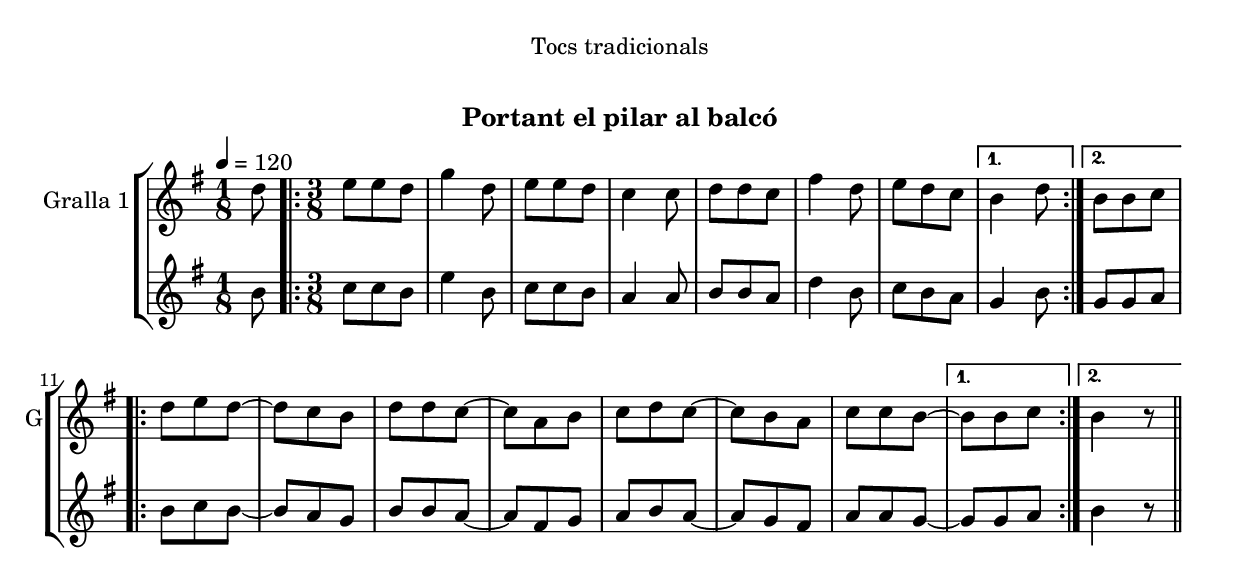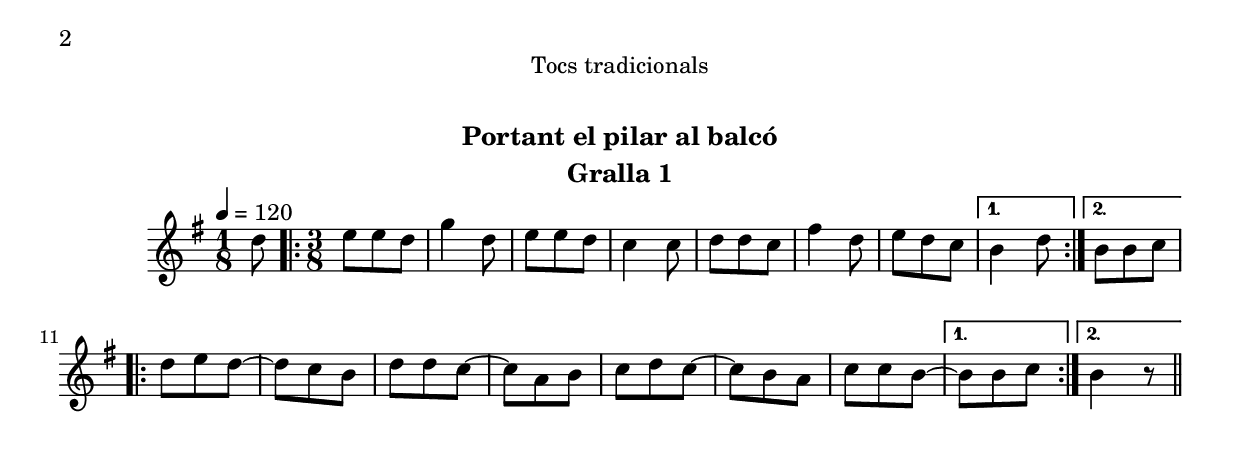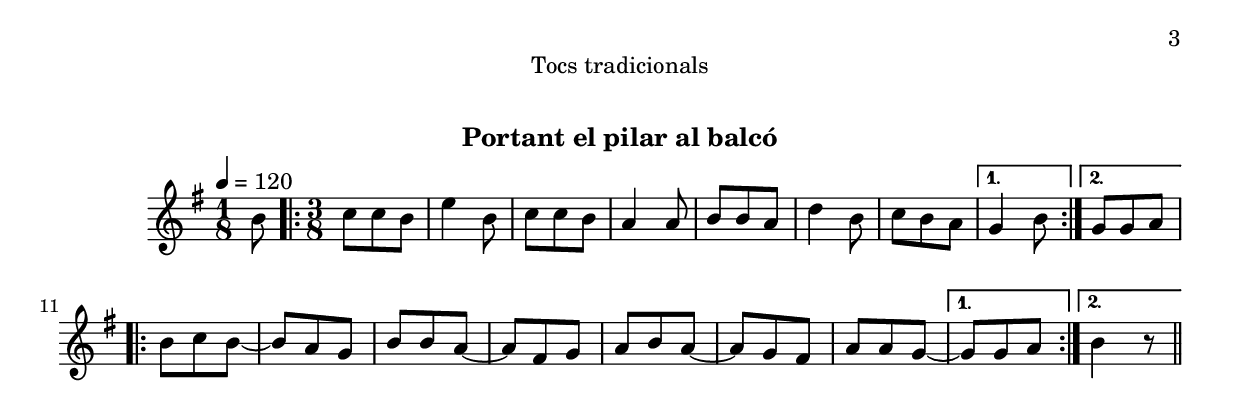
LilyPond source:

\version "2.22.1"

\header {
  dedication="Tocs tradicionals"
  title="  "
  subtitle="Portant el pilar al balcó"
  subsubtitle=""
  poet=""
  meter=""
  piece=""
  composer=""
  arranger=""
  opus=""
  instrument=""
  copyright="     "
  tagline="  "
}

liniaroAa =
\relative d''
{
  \tempo 4=120
  \clef treble
  \key g \major
  \time 1/8
  d8  |
  \time 3/8   \repeat volta 2 { e8 e d  |
  g4 d8  |
  e8 e d  |
  %05
  c4 c8  |
  d8 d c  |
  fis4 d8  |
  e8 d c }
  \alternative { { b4 d8 }
  %10
  { b8 b c } }
  \repeat volta 2 { d8 e d ~  |
  d8 c b  |
  d8 d c ~  |
  c8 a b  |
  %15
  c8 d c ~  |
  c8 b a  |
  c8 c b ~ }
  \alternative { { b8 b c }
  { b4  r8 } } \bar "||" % kompletite
}

liniaroAb =
\relative b'
{
  \tempo 4=120
  \clef treble
  \key g \major
  \time 1/8
  b8  |
  \time 3/8   \repeat volta 2 { c8 c b  |
  e4 b8  |
  c8 c b  |
  %05
  a4 a8  |
  b8 b a  |
  d4 b8  |
  c8 b a }
  \alternative { { g4 b8 }
  %10
  { g8 g a } }
  \repeat volta 2 { b8 c b ~  |
  b8 a g  |
  b8 b a ~  |
  a8 fis g  |
  %15
  a8 b a ~  |
  a8 g fis  |
  a8 a g ~ }
  \alternative { { g8 g a }
  { b4  r8 } } \bar "||" % kompletite
}

\bookpart {
  \score {
    \new StaffGroup {
      \override Score.RehearsalMark #'self-alignment-X = #LEFT
      <<
        \new Staff \with {instrumentName = #"Gralla 1" shortInstrumentName = #"G"} \liniaroAa
        \new Staff \with {instrumentName = #"" shortInstrumentName = #" "} \liniaroAb
      >>
    }
    \layout {}
  }
  \score { \unfoldRepeats
    \new StaffGroup {
      \override Score.RehearsalMark #'self-alignment-X = #LEFT
      <<
        \new Staff \with {instrumentName = #"Gralla 1" shortInstrumentName = #"G"} \liniaroAa
        \new Staff \with {instrumentName = #"" shortInstrumentName = #" "} \liniaroAb
      >>
    }
    \midi {
      \set Staff.midiInstrument = "oboe"
      \set DrumStaff.midiInstrument = "drums"
    }
  }
}

\bookpart {
  \header {instrument="Gralla 1"}
  \score {
    \new StaffGroup {
      \override Score.RehearsalMark #'self-alignment-X = #LEFT
      <<
        \new Staff \liniaroAa
      >>
    }
    \layout {}
  }
  \score { \unfoldRepeats
    \new StaffGroup {
      \override Score.RehearsalMark #'self-alignment-X = #LEFT
      <<
        \new Staff \liniaroAa
      >>
    }
    \midi {
      \set Staff.midiInstrument = "oboe"
      \set DrumStaff.midiInstrument = "drums"
    }
  }
}

\bookpart {
  \header {instrument=""}
  \score {
    \new StaffGroup {
      \override Score.RehearsalMark #'self-alignment-X = #LEFT
      <<
        \new Staff \liniaroAb
      >>
    }
    \layout {}
  }
  \score { \unfoldRepeats
    \new StaffGroup {
      \override Score.RehearsalMark #'self-alignment-X = #LEFT
      <<
        \new Staff \liniaroAb
      >>
    }
    \midi {
      \set Staff.midiInstrument = "oboe"
      \set DrumStaff.midiInstrument = "drums"
    }
  }
}

